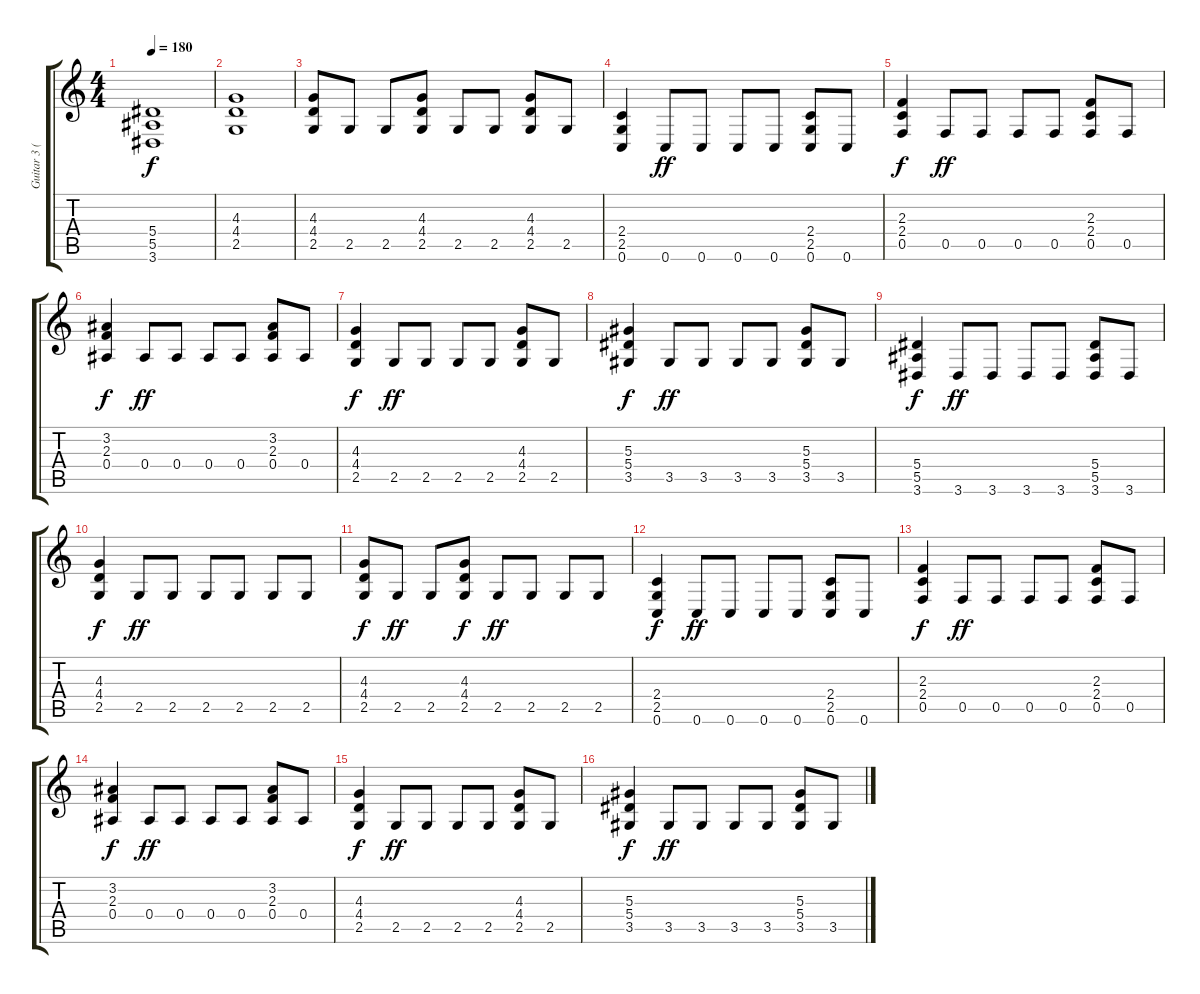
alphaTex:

\track ("Guitar 3 (Rhytm)" "Guitar 3 (") {instrument distortionguitar}
\staff {score tabs}
\tuning (C4 G3 Eb3 Bb2 F2 C2) {hide}
\ts (4 4)
\tempo 180
\clef g2
\ks c
(5.4 5.5 3.6).1{dy f} |
(4.3 4.4 2.5).1 |
(4.3 4.4 2.5).8 2.5.8 2.5.8 (4.3 4.4 2.5).8 2.5.8 2.5.8 (4.3 4.4 2.5).8 2.5.8 |
(2.4 2.5 0.6).4 0.6.8{dy ff} 0.6.8 0.6.8 0.6.8 (2.4 2.5 0.6).8 0.6.8 |
(2.3 2.4 0.5).4{dy f} 0.5.8{dy ff} 0.5.8 0.5.8 0.5.8 (2.3 2.4 0.5).8 0.5.8 |
(3.2 2.3 0.4).4{dy f} 0.4.8{dy ff} 0.4.8 0.4.8 0.4.8 (3.2 2.3 0.4).8 0.4.8 |
(4.3 4.4 2.5).4{dy f} 2.5.8{dy ff} 2.5.8 2.5.8 2.5.8 (4.3 4.4 2.5).8 2.5.8 |
(5.3 5.4 3.5).4{dy f} 3.5.8{dy ff} 3.5.8 3.5.8 3.5.8 (5.3 5.4 3.5).8 3.5.8 |
(5.4 5.5 3.6).4{dy f} 3.6.8{dy ff} 3.6.8 3.6.8 3.6.8 (5.4 5.5 3.6).8 3.6.8 |
(4.3 4.4 2.5).4{dy f} 2.5.8{dy ff} 2.5.8 2.5.8 2.5.8 2.5.8 2.5.8 |
(4.3 4.4 2.5).8{dy f} 2.5.8{dy ff} 2.5.8 (4.3 4.4 2.5).8{dy f} 2.5.8{dy ff} 2.5.8 2.5.8 2.5.8 |
(2.4 2.5 0.6).4{dy f} 0.6.8{dy ff} 0.6.8 0.6.8 0.6.8 (2.4 2.5 0.6).8 0.6.8 |
(2.3 2.4 0.5).4{dy f} 0.5.8{dy ff} 0.5.8 0.5.8 0.5.8 (2.3 2.4 0.5).8 0.5.8 |
(3.2 2.3 0.4).4{dy f} 0.4.8{dy ff} 0.4.8 0.4.8 0.4.8 (3.2 2.3 0.4).8 0.4.8 |
(4.3 4.4 2.5).4{dy f} 2.5.8{dy ff} 2.5.8 2.5.8 2.5.8 (4.3 4.4 2.5).8 2.5.8 |
(5.3 5.4 3.5).4{dy f} 3.5.8{dy ff} 3.5.8 3.5.8 3.5.8 (5.3 5.4 3.5).8 3.5.8
